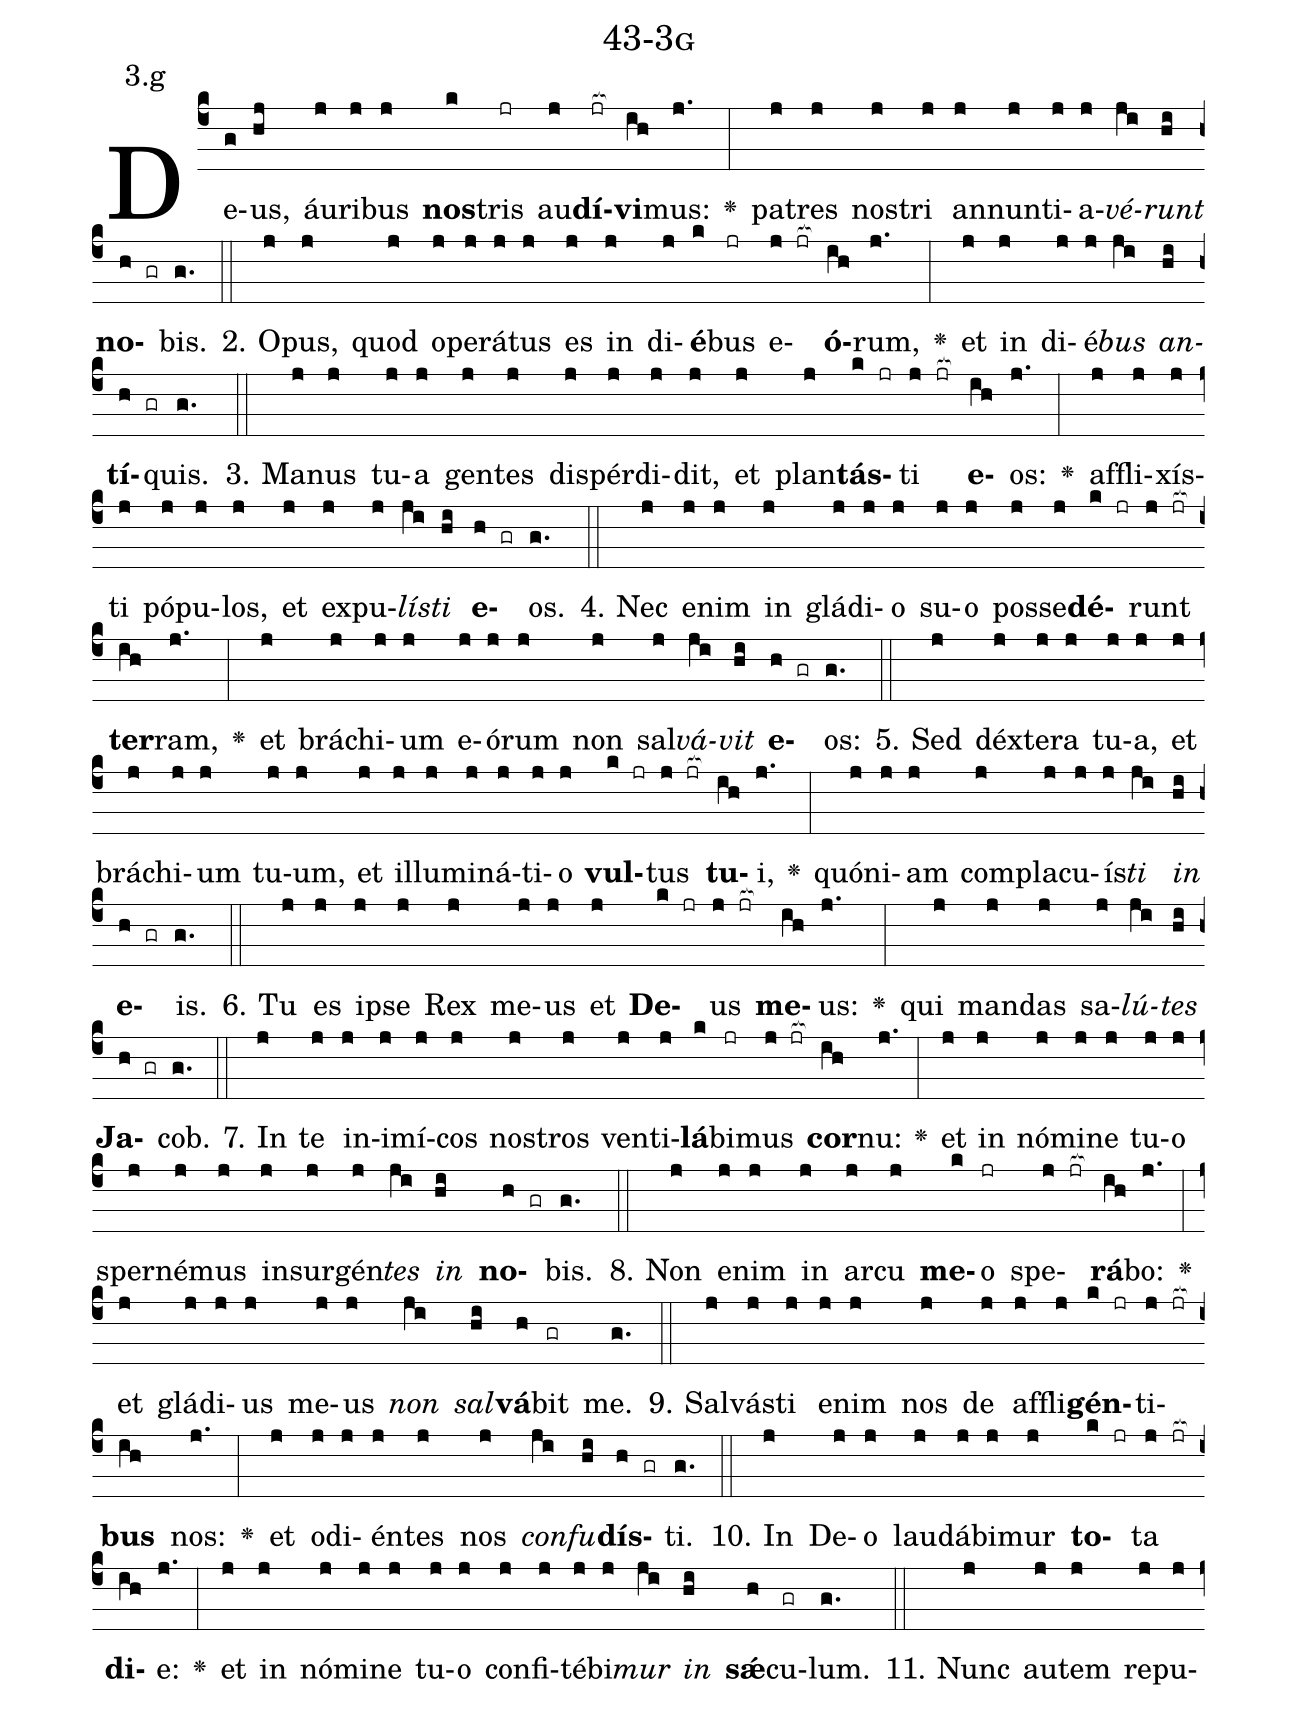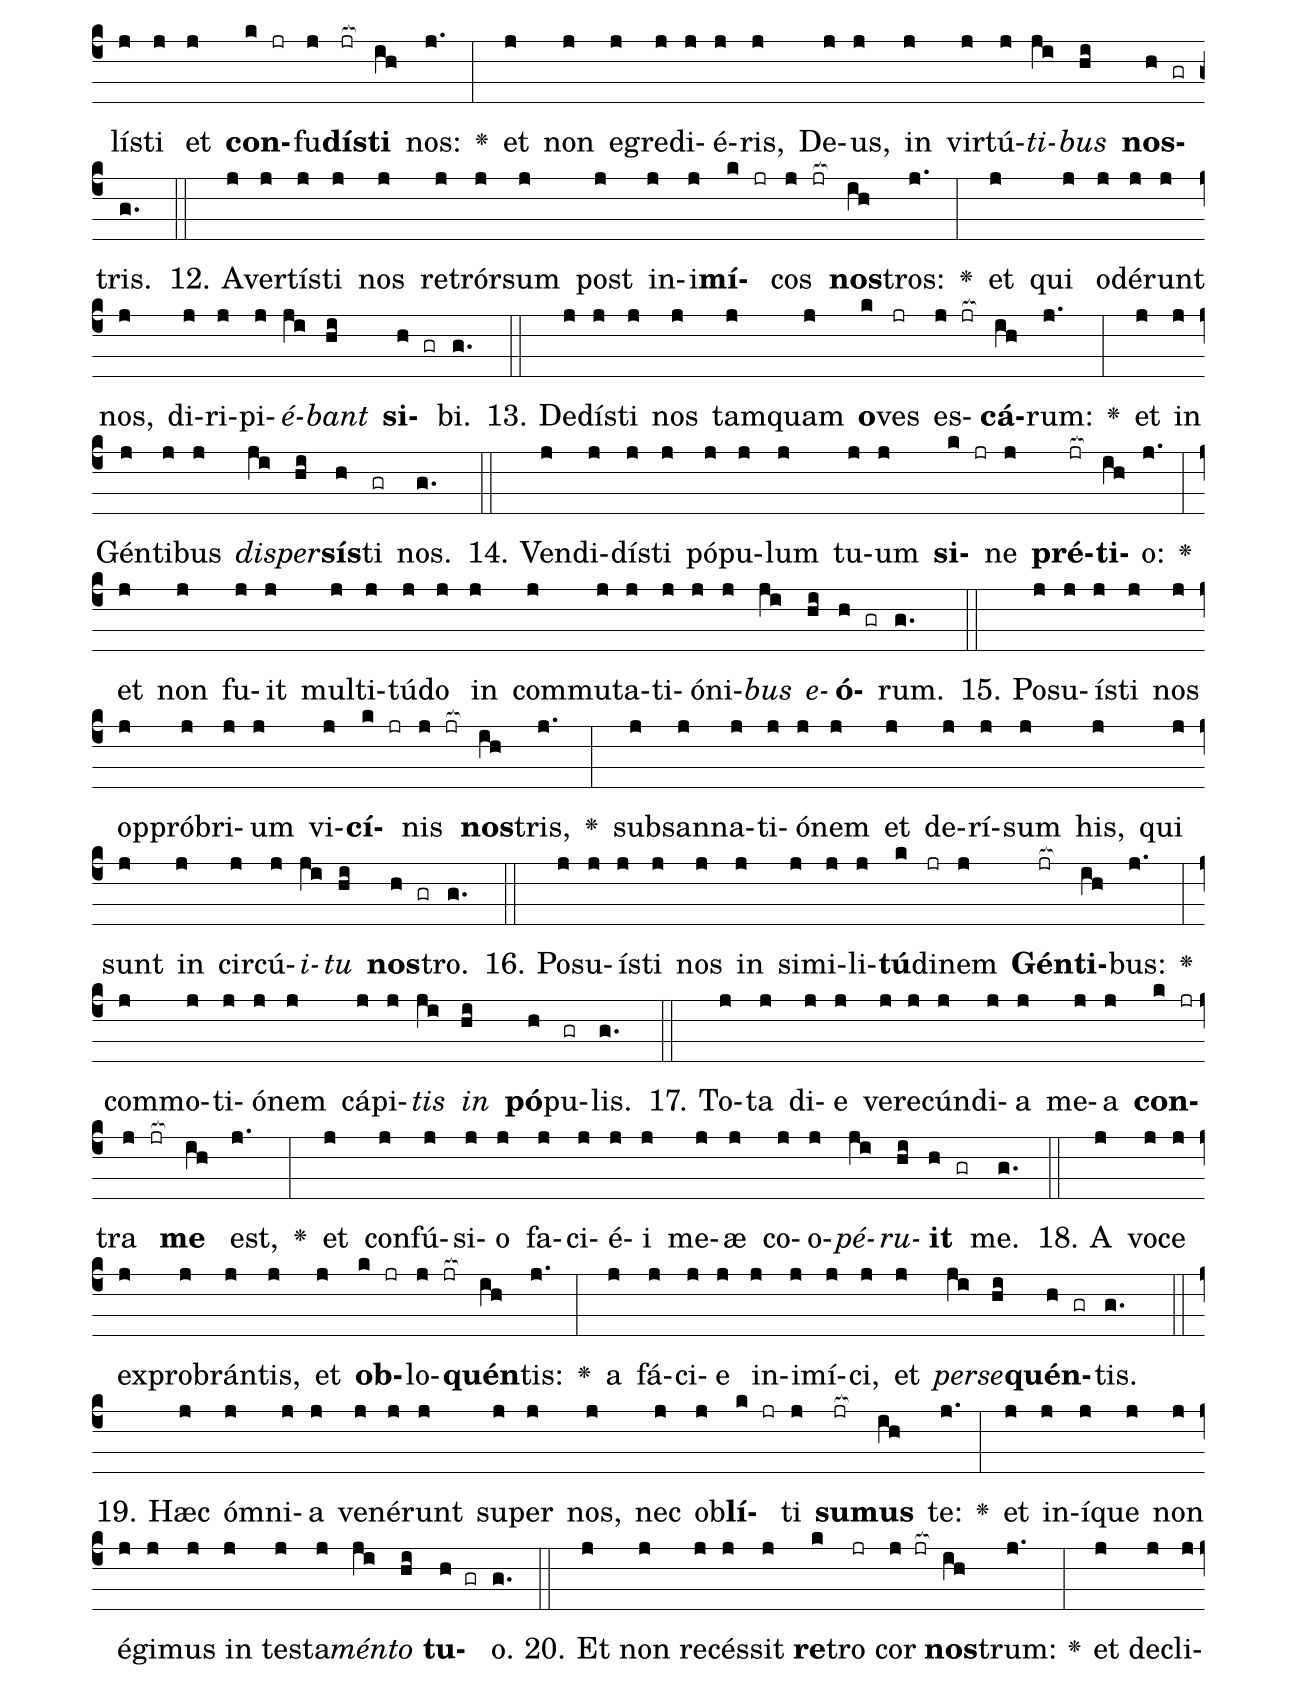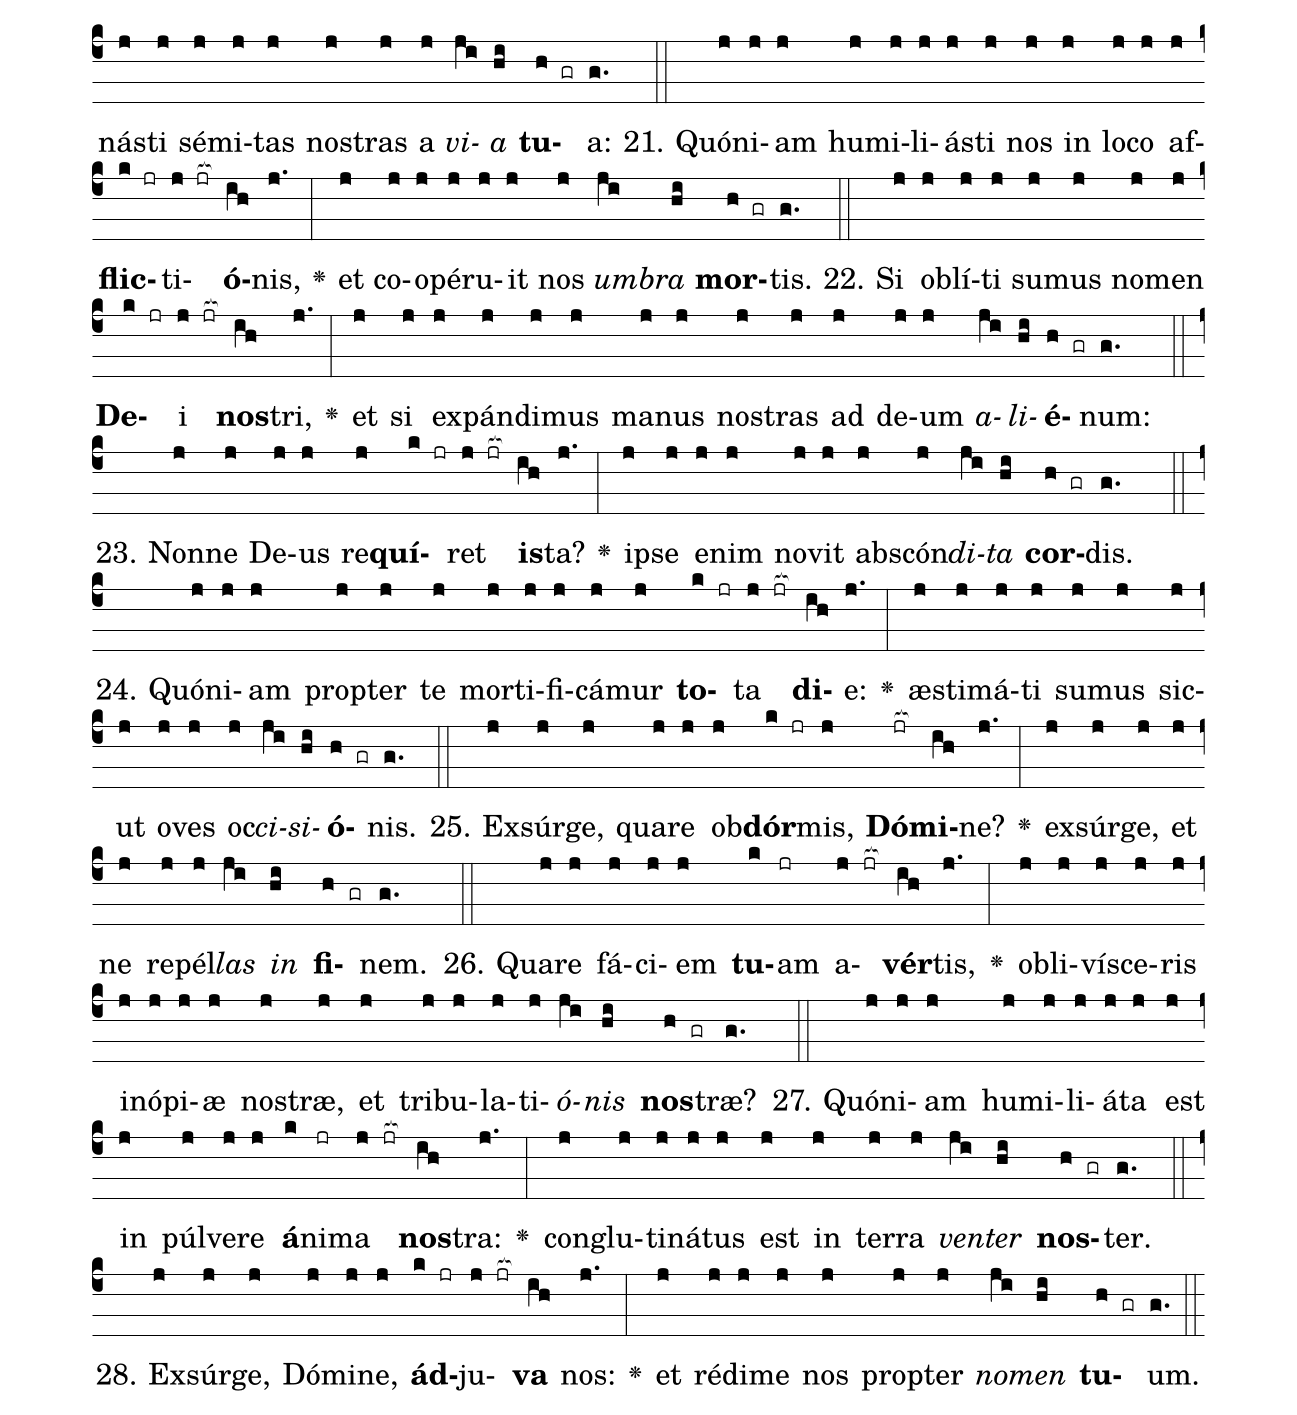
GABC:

name: 43-3g;
annotation: 3.g;
%%
(c4)De(g)us,(hj) áu(j)ri(j)bus(j) <b>nos</b>(k)tris(jr) au(j)<b>dí</b>(jr[ocb:1{])<b>vi</b>(ih[ocb:0}])mus:(j.) <v>\greheightstar</v>(:) pa(j)tres(j) nos(j)tri(j) an(j)nun(j)ti(j)a(j)<i>vé</i>(ji)<i>runt</i>(hi) <b>no</b>(h gr)bis.(g.) (::)
2. O(j)pus,(j) quod(j) o(j)pe(j)rá(j)tus(j) es(j) in(j) di(j)<b>é</b>(k)bus(jr) e(j jr[ocb:1{])<b>ó</b>(ih[ocb:0}])rum,(j.) <v>\greheightstar</v>(:) et(j) in(j) di(j)é(j)<i>bus</i>(ji) <i>an</i>(hi)<b>tí</b>(h gr)quis.(g.) (::)
3. Ma(j)nus(j) tu(j)a(j) gen(j)tes(j) dis(j)pér(j)di(j)dit,(j) et(j) plan(j)<b>tás</b>(k jr)ti(j jr[ocb:1{]) <b>e</b>(ih[ocb:0}])os:(j.) <v>\greheightstar</v>(:) af(j)fli(j)xís(j)ti(j) pó(j)pu(j)los,(j) et(j) ex(j)pu(j)<i>lís</i>(ji)<i>ti</i>(hi) <b>e</b>(h gr)os.(g.) (::)
4. Nec(j) e(j)nim(j) in(j) glá(j)di(j)o(j) su(j)o(j) pos(j)se(j)<b>dé</b>(k jr)runt(j jr[ocb:1{]) <b>ter</b>(ih[ocb:0}])ram,(j.) <v>\greheightstar</v>(:) et(j) brá(j)chi(j)um(j) e(j)ó(j)rum(j) non(j) sal(j)<i>vá</i>(ji)<i>vit</i>(hi) <b>e</b>(h gr)os:(g.) (::)
5. Sed(j) déx(j)te(j)ra(j) tu(j)a,(j) et(j) brá(j)chi(j)um(j) tu(j)um,(j) et(j) il(j)lu(j)mi(j)ná(j)ti(j)o(j) <b>vul</b>(k jr)tus(j jr[ocb:1{]) <b>tu</b>(ih[ocb:0}])i,(j.) <v>\greheightstar</v>(:) quón(j)i(j)am(j) com(j)pla(j)cu(j)ís(j)<i>ti</i>(ji) <i>in</i>(hi) <b>e</b>(h gr)is.(g.) (::)
6. Tu(j) es(j) ip(j)se(j) Rex(j) me(j)us(j) et(j) <b>De</b>(k jr)us(j jr[ocb:1{]) <b>me</b>(ih[ocb:0}])us:(j.) <v>\greheightstar</v>(:) qui(j) man(j)das(j) sa(j)<i>lú</i>(ji)<i>tes</i>(hi) <b>Ja</b>(h gr)cob.(g.) (::)
7. In(j) te(j) in(j)i(j)mí(j)cos(j) nos(j)tros(j) ven(j)ti(j)<b>lá</b>(k)bi(jr)mus(j jr[ocb:1{]) <b>cor</b>(ih[ocb:0}])nu:(j.) <v>\greheightstar</v>(:) et(j) in(j) nó(j)mi(j)ne(j) tu(j)o(j) sper(j)né(j)mus(j) in(j)sur(j)gén(j)<i>tes</i>(ji) <i>in</i>(hi) <b>no</b>(h gr)bis.(g.) (::)
8. Non(j) e(j)nim(j) in(j) ar(j)cu(j) <b>me</b>(k)o(jr) spe(j jr[ocb:1{])<b>rá</b>(ih[ocb:0}])bo:(j.) <v>\greheightstar</v>(:) et(j) glá(j)di(j)us(j) me(j)us(j) <i>non</i>(ji) <i>sal</i>(hi)<b>vá</b>(h)bit(gr) me.(g.) (::)
9. Sal(j)vás(j)ti(j) e(j)nim(j) nos(j) de(j) af(j)fli(j)<b>gén</b>(k jr)ti(j jr[ocb:1{])<b>bus</b>(ih[ocb:0}]) nos:(j.) <v>\greheightstar</v>(:) et(j) o(j)di(j)én(j)tes(j) nos(j) <i>con</i>(ji)<i>fu</i>(hi)<b>dís</b>(h gr)ti.(g.) (::)
10. In(j) De(j)o(j) lau(j)dá(j)bi(j)mur(j) <b>to</b>(k jr)ta(j jr[ocb:1{]) <b>di</b>(ih[ocb:0}])e:(j.) <v>\greheightstar</v>(:) et(j) in(j) nó(j)mi(j)ne(j) tu(j)o(j) con(j)fi(j)té(j)bi(j)<i>mur</i>(ji) <i>in</i>(hi) <b>sǽ</b>(h)cu(gr)lum.(g.) (::)
11. Nunc(j) au(j)tem(j) re(j)pu(j)lís(j)ti(j) et(j) <b>con</b>(k jr)fu(j)<b>dís</b>(jr[ocb:1{])<b>ti</b>(ih[ocb:0}]) nos:(j.) <v>\greheightstar</v>(:) et(j) non(j) e(j)gre(j)di(j)é(j)ris,(j) De(j)us,(j) in(j) vir(j)tú(j)<i>ti</i>(ji)<i>bus</i>(hi) <b>nos</b>(h gr)tris.(g.) (::)
12. A(j)ver(j)tís(j)ti(j) nos(j) re(j)trór(j)sum(j) post(j) in(j)i(j)<b>mí</b>(k jr)cos(j jr[ocb:1{]) <b>nos</b>(ih[ocb:0}])tros:(j.) <v>\greheightstar</v>(:) et(j) qui(j) o(j)dé(j)runt(j) nos,(j) di(j)ri(j)pi(j)<i>é</i>(ji)<i>bant</i>(hi) <b>si</b>(h gr)bi.(g.) (::)
13. De(j)dís(j)ti(j) nos(j) tam(j)quam(j) <b>o</b>(k)ves(jr) es(j jr[ocb:1{])<b>cá</b>(ih[ocb:0}])rum:(j.) <v>\greheightstar</v>(:) et(j) in(j) Gén(j)ti(j)bus(j) <i>di</i>(ji)<i>sper</i>(hi)<b>sís</b>(h)ti(gr) nos.(g.) (::)
14. Ven(j)di(j)dís(j)ti(j) pó(j)pu(j)lum(j) tu(j)um(j) <b>si</b>(k jr)ne(j) <b>pré</b>(jr[ocb:1{])<b>ti</b>(ih[ocb:0}])o:(j.) <v>\greheightstar</v>(:) et(j) non(j) fu(j)it(j) mul(j)ti(j)tú(j)do(j) in(j) com(j)mu(j)ta(j)ti(j)ó(j)ni(j)<i>bus</i>(ji) <i>e</i>(hi)<b>ó</b>(h gr)rum.(g.) (::)
15. Po(j)su(j)ís(j)ti(j) nos(j) op(j)pró(j)bri(j)um(j) vi(j)<b>cí</b>(k jr)nis(j jr[ocb:1{]) <b>nos</b>(ih[ocb:0}])tris,(j.) <v>\greheightstar</v>(:) sub(j)san(j)na(j)ti(j)ó(j)nem(j) et(j) de(j)rí(j)sum(j) his,(j) qui(j) sunt(j) in(j) cir(j)cú(j)<i>i</i>(ji)<i>tu</i>(hi) <b>nos</b>(h gr)tro.(g.) (::)
16. Po(j)su(j)ís(j)ti(j) nos(j) in(j) si(j)mi(j)li(j)<b>tú</b>(k)di(jr)nem(j) <b>Gén</b>(jr[ocb:1{])<b>ti</b>(ih[ocb:0}])bus:(j.) <v>\greheightstar</v>(:) com(j)mo(j)ti(j)ó(j)nem(j) cá(j)pi(j)<i>tis</i>(ji) <i>in</i>(hi) <b>pó</b>(h)pu(gr)lis.(g.) (::)
17. To(j)ta(j) di(j)e(j) ve(j)re(j)cún(j)di(j)a(j) me(j)a(j) <b>con</b>(k jr)tra(j jr[ocb:1{]) <b>me</b>(ih[ocb:0}]) est,(j.) <v>\greheightstar</v>(:) et(j) con(j)fú(j)si(j)o(j) fa(j)ci(j)é(j)i(j) me(j)æ(j) co(j)o(j)<i>pé</i>(ji)<i>ru</i>(hi)<b>it</b>(h gr) me.(g.) (::)
18. A(j) vo(j)ce(j) ex(j)pro(j)brán(j)tis,(j) et(j) <b>ob</b>(k jr)lo(j jr[ocb:1{])<b>quén</b>(ih[ocb:0}])tis:(j.) <v>\greheightstar</v>(:) a(j) fá(j)ci(j)e(j) in(j)i(j)mí(j)ci,(j) et(j) <i>per</i>(ji)<i>se</i>(hi)<b>quén</b>(h gr)tis.(g.) (::)
19. Hæc(j) óm(j)ni(j)a(j) ve(j)né(j)runt(j) su(j)per(j) nos,(j) nec(j) ob(j)<b>lí</b>(k jr)ti(j) <b>su</b>(jr[ocb:1{])<b>mus</b>(ih[ocb:0}]) te:(j.) <v>\greheightstar</v>(:) et(j) in(j)í(j)que(j) non(j) é(j)gi(j)mus(j) in(j) tes(j)ta(j)<i>mén</i>(ji)<i>to</i>(hi) <b>tu</b>(h gr)o.(g.) (::)
20. Et(j) non(j) re(j)cés(j)sit(j) <b>re</b>(k)tro(jr) cor(j jr[ocb:1{]) <b>nos</b>(ih[ocb:0}])trum:(j.) <v>\greheightstar</v>(:) et(j) de(j)cli(j)nás(j)ti(j) sé(j)mi(j)tas(j) nos(j)tras(j) a(j) <i>vi</i>(ji)<i>a</i>(hi) <b>tu</b>(h gr)a:(g.) (::)
21. Quón(j)i(j)am(j) hu(j)mi(j)li(j)ás(j)ti(j) nos(j) in(j) lo(j)co(j) af(j)<b>flic</b>(k jr)ti(j jr[ocb:1{])<b>ó</b>(ih[ocb:0}])nis,(j.) <v>\greheightstar</v>(:) et(j) co(j)o(j)pé(j)ru(j)it(j) nos(j) <i>um</i>(ji)<i>bra</i>(hi) <b>mor</b>(h gr)tis.(g.) (::)
22. Si(j) ob(j)lí(j)ti(j) su(j)mus(j) no(j)men(j) <b>De</b>(k jr)i(j jr[ocb:1{]) <b>nos</b>(ih[ocb:0}])tri,(j.) <v>\greheightstar</v>(:) et(j) si(j) ex(j)pán(j)di(j)mus(j) ma(j)nus(j) nos(j)tras(j) ad(j) de(j)um(j) <i>a</i>(ji)<i>li</i>(hi)<b>é</b>(h gr)num:(g.) (::)
23. Non(j)ne(j) De(j)us(j) re(j)<b>quí</b>(k jr)ret(j jr[ocb:1{]) <b>is</b>(ih[ocb:0}])ta?(j.) <v>\greheightstar</v>(:) ip(j)se(j) e(j)nim(j) no(j)vit(j) abs(j)cón(j)<i>di</i>(ji)<i>ta</i>(hi) <b>cor</b>(h gr)dis.(g.) (::)
24. Quón(j)i(j)am(j) prop(j)ter(j) te(j) mor(j)ti(j)fi(j)cá(j)mur(j) <b>to</b>(k jr)ta(j jr[ocb:1{]) <b>di</b>(ih[ocb:0}])e:(j.) <v>\greheightstar</v>(:) æs(j)ti(j)má(j)ti(j) su(j)mus(j) sic(j)ut(j) o(j)ves(j) oc(j)<i>ci</i>(ji)<i>si</i>(hi)<b>ó</b>(h gr)nis.(g.) (::)
25. Ex(j)súr(j)ge,(j) qua(j)re(j) ob(j)<b>dór</b>(k jr)mis,(j) <b>Dó</b>(jr[ocb:1{])<b>mi</b>(ih[ocb:0}])ne?(j.) <v>\greheightstar</v>(:) ex(j)súr(j)ge,(j) et(j) ne(j) re(j)pél(j)<i>las</i>(ji) <i>in</i>(hi) <b>fi</b>(h gr)nem.(g.) (::)
26. Qua(j)re(j) fá(j)ci(j)em(j) <b>tu</b>(k)am(jr) a(j jr[ocb:1{])<b>vér</b>(ih[ocb:0}])tis,(j.) <v>\greheightstar</v>(:) ob(j)li(j)ví(j)sce(j)ris(j) in(j)ó(j)pi(j)æ(j) nos(j)træ,(j) et(j) tri(j)bu(j)la(j)ti(j)<i>ó</i>(ji)<i>nis</i>(hi) <b>nos</b>(h gr)træ?(g.) (::)
27. Quón(j)i(j)am(j) hu(j)mi(j)li(j)á(j)ta(j) est(j) in(j) púl(j)ve(j)re(j) <b>á</b>(k)ni(jr)ma(j jr[ocb:1{]) <b>nos</b>(ih[ocb:0}])tra:(j.) <v>\greheightstar</v>(:) con(j)glu(j)ti(j)ná(j)tus(j) est(j) in(j) ter(j)ra(j) <i>ven</i>(ji)<i>ter</i>(hi) <b>nos</b>(h gr)ter.(g.) (::)
28. Ex(j)súr(j)ge,(j) Dó(j)mi(j)ne,(j) <b>ád</b>(k jr)ju(j jr[ocb:1{])<b>va</b>(ih[ocb:0}]) nos:(j.) <v>\greheightstar</v>(:) et(j) réd(j)i(j)me(j) nos(j) prop(j)ter(j) <i>no</i>(ji)<i>men</i>(hi) <b>tu</b>(h gr)um.(g.) (::)
